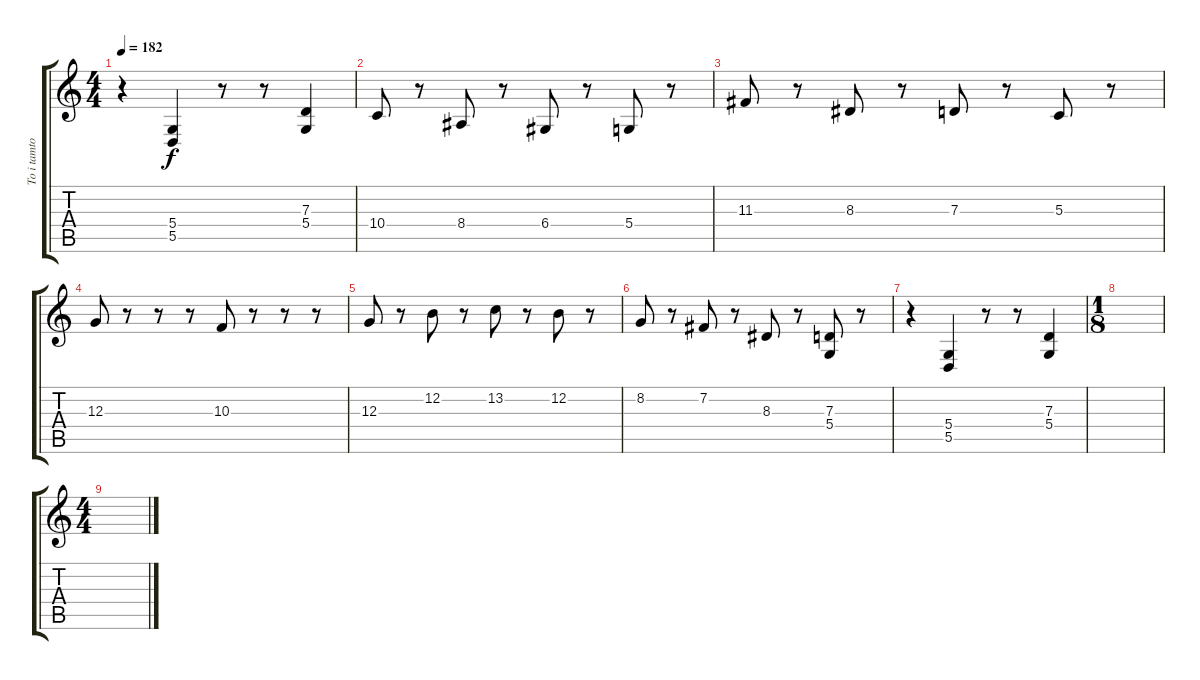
\track ("To i tamto" "To i tamto") {instrument tremolostrings}
\staff {score tabs}
\tuning (E4 B3 G3 D3 A2 E2) {hide}
\ts (4 4)
\tempo 182
\clef g2
\ks c
r.4{dy f} (5.4 5.5).4 r.8 r.8 (7.3 5.4).4 |
10.4.8 r.8 8.4.8 r.8 6.4.8 r.8 5.4.8 r.8 |
11.3.8 r.8 8.3.8 r.8 7.3.8 r.8 5.3.8 r.8 |
12.3.8 r.8 r.8 r.8 10.3.8 r.8 r.8 r.8 |
12.3.8 r.8 12.2.8 r.8 13.2.8 r.8 12.2.8 r.8 |
8.2.8 r.8 7.2.8 r.8 8.3.8 r.8 (7.3 5.4).8 r.8 |
r.4 (5.4 5.5).4 r.8 r.8 (7.3 5.4).4 |
\ts (1 8)
|
\ts (4 4)
